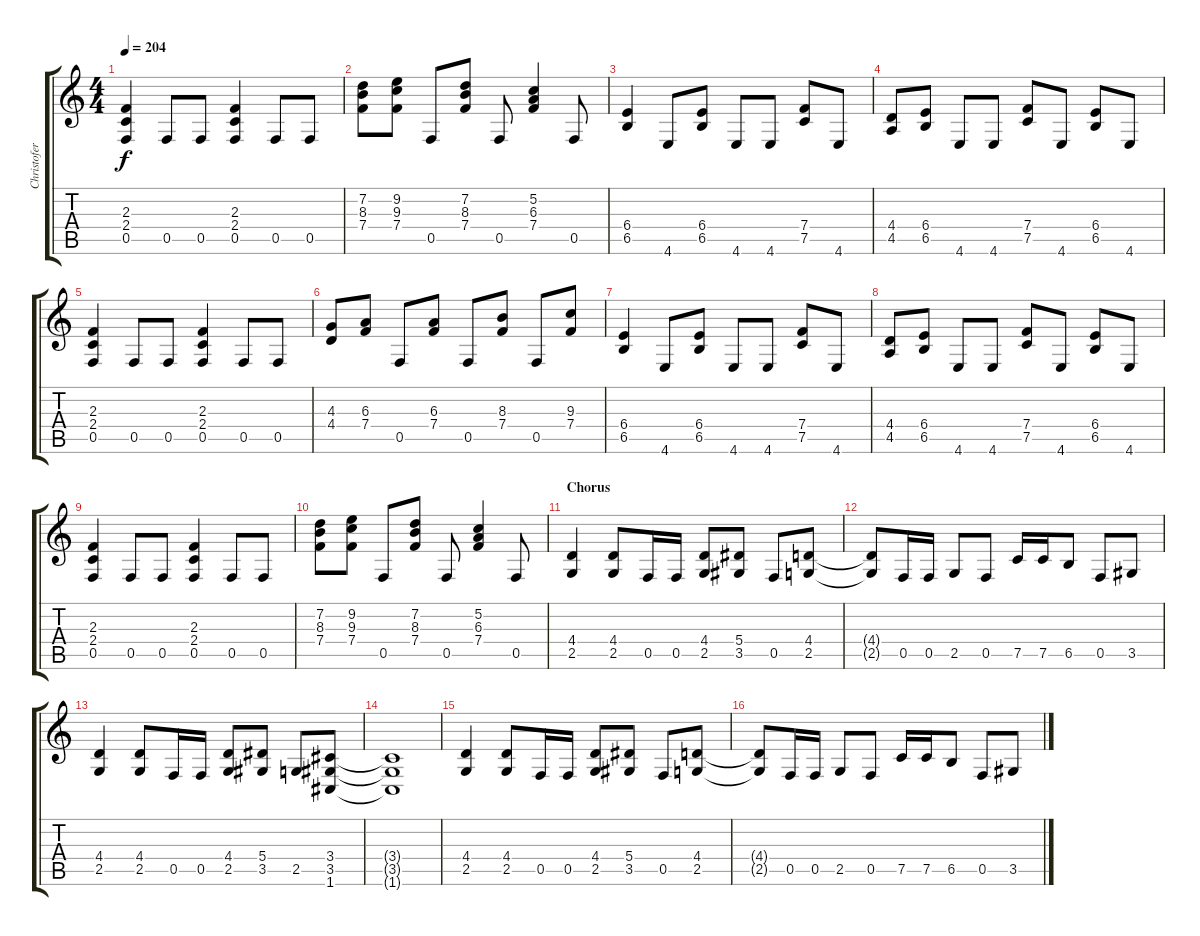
\track ("Christofer" "Christofer") {instrument distortionguitar}
\staff {score tabs}
\tuning (C4 G3 Eb3 Bb2 F2 C2) {hide}
\ts (4 4)
\tempo 204
\clef g2
\ks c
(2.3 2.4 0.5).4{dy f} 0.5.8 0.5.8 (2.3 2.4 0.5).4 0.5.8 0.5.8 |
(7.2 8.3 7.4).8 (9.2 9.3 7.4).8 0.5.8 (7.2 8.3 7.4).8 0.5.8 (5.2 6.3 7.4).4 0.5.8 |
(6.4 6.5).4 4.6.8 (6.4 6.5).8 4.6.8 4.6.8 (7.4 7.5).8 4.6.8 |
(4.4 4.5).8 (6.4 6.5).8 4.6.8 4.6.8 (7.4 7.5).8 4.6.8 (6.4 6.5).8 4.6.8 |
(2.3 2.4 0.5).4 0.5.8 0.5.8 (2.3 2.4 0.5).4 0.5.8 0.5.8 |
(4.3 4.4).8 (6.3 7.4).8 0.5.8 (6.3 7.4).8 0.5.8 (8.3 7.4).8 0.5.8 (9.3 7.4).8 |
(6.4 6.5).4 4.6.8 (6.4 6.5).8 4.6.8 4.6.8 (7.4 7.5).8 4.6.8 |
(4.4 4.5).8 (6.4 6.5).8 4.6.8 4.6.8 (7.4 7.5).8 4.6.8 (6.4 6.5).8 4.6.8 |
(2.3 2.4 0.5).4 0.5.8 0.5.8 (2.3 2.4 0.5).4 0.5.8 0.5.8 |
(7.2 8.3 7.4).8 (9.2 9.3 7.4).8 0.5.8 (7.2 8.3 7.4).8 0.5.8 (5.2 6.3 7.4).4 0.5.8 |
\section ("" "Chorus")
(4.4 2.5).4 (4.4 2.5).8 0.5.16 0.5.16 (4.4 2.5).8 (5.4 3.5).8 0.5.8 (4.4 2.5).8 |
(4.4{t} 2.5{t}).8 0.5.16 0.5.16 2.5.8 0.5.8 7.5.16 7.5.16 6.5.8 0.5.8 3.5.8 |
(4.4 2.5).4 (4.4 2.5).8 0.5.16 0.5.16 (4.4 2.5).8 (5.4 3.5).8 2.5.8 (3.4 3.5 1.6).8 |
(3.4{t} 3.5{t} 1.6{t}).1 |
(4.4 2.5).4 (4.4 2.5).8 0.5.16 0.5.16 (4.4 2.5).8 (5.4 3.5).8 0.5.8 (4.4 2.5).8 |
(4.4{t} 2.5{t}).8 0.5.16 0.5.16 2.5.8 0.5.8 7.5.16 7.5.16 6.5.8 0.5.8 3.5.8
